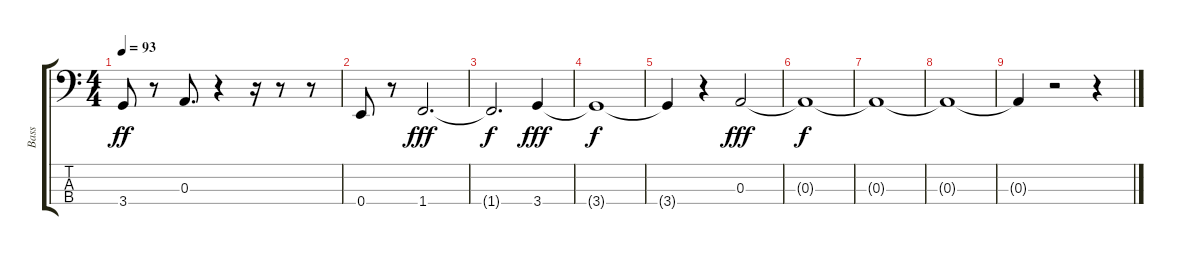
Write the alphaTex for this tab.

\track ("Bass" "Bass") {instrument electricbassfinger}
\staff {score tabs}
\tuning (G2 D2 A1 E1) {hide}
\ts (4 4)
\tempo 93
\clef f4
\ks c
3.4.8{dy ff} r.8 0.3.8{d} r.4 r.16 r.8 r.8 |
0.4.8 r.8 1.4.2{d dy fff} |
1.4{t}.2{d dy f} 3.4.4{dy fff} |
3.4{t}.1{dy f} |
3.4{t}.4 r.4 0.3.2{dy fff} |
0.3{t}.1{dy f} |
0.3{t}.1 |
0.3{t}.1 |
0.3{t}.4 r.2 r.4
